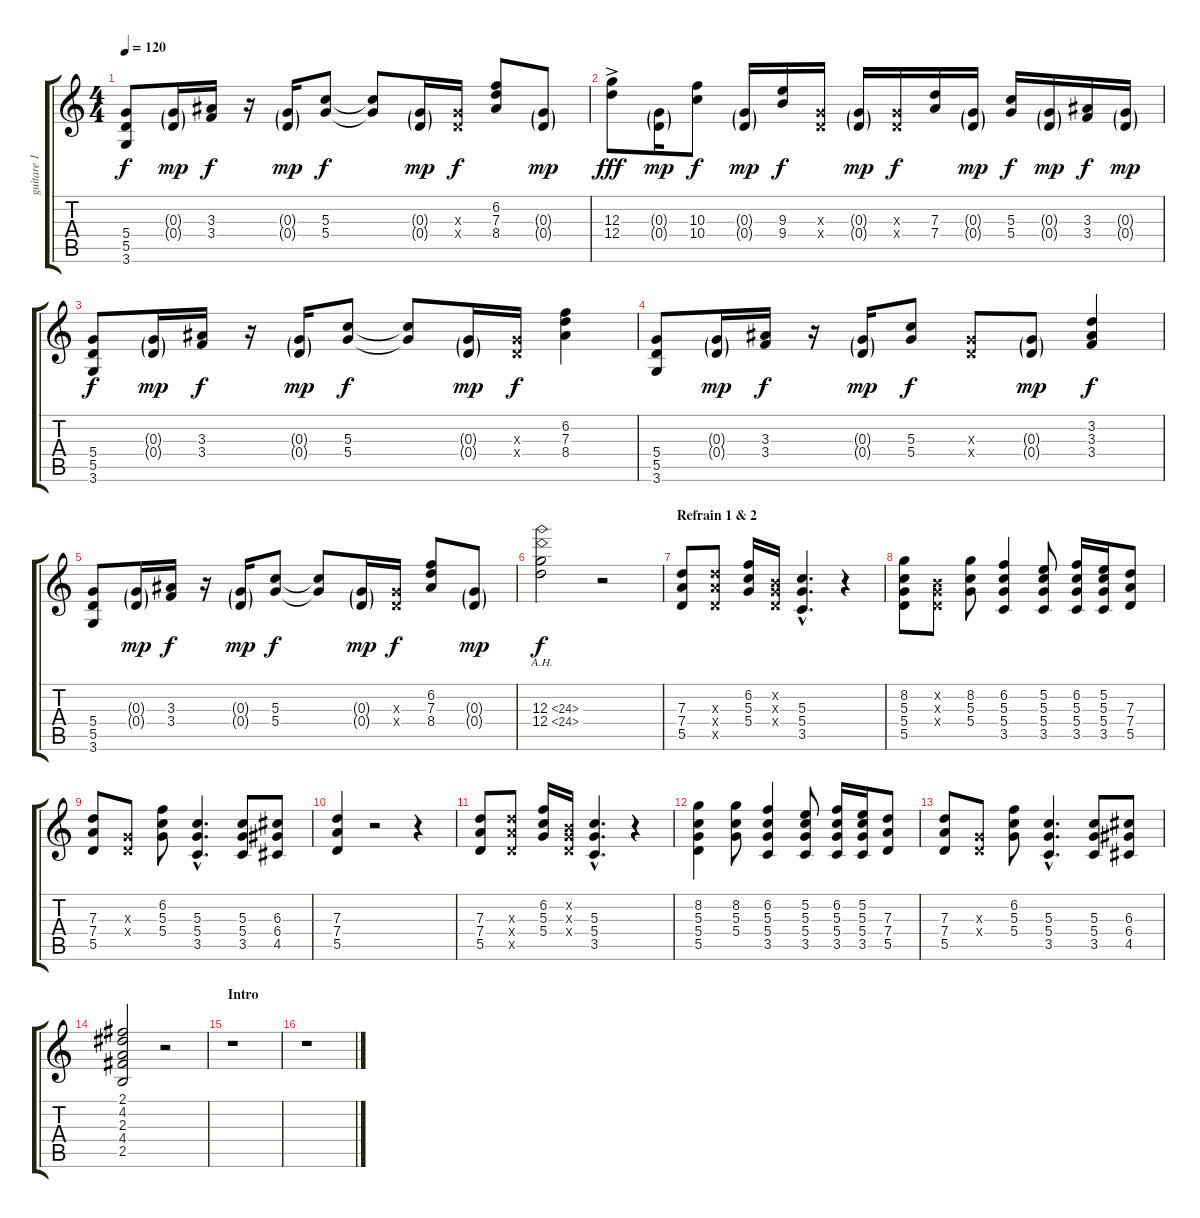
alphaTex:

\track ("guitare 1" "guitare 1") {instrument overdrivenguitar}
\staff {score tabs}
\tuning (E4 B3 G3 D3 A2 E2) {hide}
\ts (4 4)
\tempo 120
\clef g2
\ks c
(5.4 5.5 3.6).8{dy f} (0.3{g} 0.4{g}).16{dy mp} (3.3 3.4).16{dy f} r.16 (0.3{g} 0.4{g}).16{dy mp} (5.3 5.4).8{dy f} (5.3{t} 5.4{t}).8 (0.3{g} 0.4{g}).16{dy mp} (0.3{x} 0.4{x}).16{dy f} (6.2 7.3 8.4).8 (0.3{g} 0.4{g}).8{dy mp} |
(12.3{ac} 12.4).8{dy fff} (0.3{g} 0.4{g}).16{dy mp} (10.3 10.4).8{dy f} (0.3{g} 0.4{g}).16{dy mp} (9.3 9.4).16{dy f} (0.3{x} 0.4{x}).16 (0.3{g} 0.4{g}).16{dy mp} (0.3{x} 0.4{x}).16{dy f} (7.3 7.4).16 (0.3{g} 0.4{g}).16{dy mp} (5.3 5.4).16{dy f} (0.3{g} 0.4{g}).16{dy mp} (3.3 3.4).16{dy f} (0.3{g} 0.4{g}).16{dy mp} |
(5.4 5.5 3.6).8{dy f} (0.3{g} 0.4{g}).16{dy mp} (3.3 3.4).16{dy f} r.16 (0.3{g} 0.4{g}).16{dy mp} (5.3 5.4).8{dy f} (5.3{t} 5.4{t}).8 (0.3{g} 0.4{g}).16{dy mp} (0.3{x} 0.4{x}).16{dy f} (6.2 7.3 8.4).4 |
(5.4 5.5 3.6).8 (0.3{g} 0.4{g}).16{dy mp} (3.3 3.4).16{dy f} r.16 (0.3{g} 0.4{g}).16{dy mp} (5.3 5.4).8{dy f} (0.3{x} 0.4{x}).8 (0.3{g} 0.4{g}).8{dy mp} (3.2 3.3 3.4).4{dy f} |
(5.4 5.5 3.6).8 (0.3{g} 0.4{g}).16{dy mp} (3.3 3.4).16{dy f} r.16 (0.3{g} 0.4{g}).16{dy mp} (5.3 5.4).8{dy f} (5.3{t} 5.4{t}).8 (0.3{g} 0.4{g}).16{dy mp} (0.3{x} 0.4{x}).16{dy f} (6.2 7.3 8.4).8 (0.3{g} 0.4{g}).8{dy mp} |
(12.3{ah 12} 12.4{ah 12}).2{dy f} r.2 |
\section ("" "Refrain 1 & 2")
(7.3 7.4 5.5).8 (7.3{x} 7.4{x} 5.5{x}).8 (6.2 5.3 5.4).16 (0.2{x} 0.3{x} 0.4{x}).16 (5.3{hac} 5.4{hac} 3.5{hac}).4{d} r.4 |
(8.2 5.3 5.4 5.5).8 (0.2{x} 0.3{x} 0.4{x}).8 (8.2 5.3 5.4).8 (6.2 5.3 5.4 3.5).4 (5.2 5.3 5.4 3.5).8 (6.2 5.3 5.4 3.5).16 (5.2 5.3 5.4 3.5).16 (7.3 7.4 5.5).8 |
(7.3 7.4 5.5).8 (0.3{x} 0.4{x}).8 (6.2 5.3 5.4).8 (5.3{hac} 5.4{hac} 3.5{hac}).4{d} (5.3 5.4 3.5).8 (6.3 6.4 4.5).8 |
(7.3 7.4 5.5).4 r.2 r.4 |
(7.3 7.4 5.5).8 (7.3{x} 7.4{x} 5.5{x}).8 (6.2 5.3 5.4).16 (0.2{x} 0.3{x} 0.4{x}).16 (5.3{hac} 5.4{hac} 3.5{hac}).4{d} r.4 |
(8.2 5.3 5.4 5.5).4 (8.2 5.3 5.4).8 (6.2 5.3 5.4 3.5).4 (5.2 5.3 5.4 3.5).8 (6.2 5.3 5.4 3.5).16 (5.2 5.3 5.4 3.5).16 (7.3 7.4 5.5).8 |
(7.3 7.4 5.5).8 (0.3{x} 0.4{x}).8 (6.2 5.3 5.4).8 (5.3{hac} 5.4{hac} 3.5{hac}).4{d} (5.3 5.4 3.5).8 (6.3 6.4 4.5).8 |
(2.1 4.2 2.3 4.4 2.5).2 r.2 |
\section ("" "Intro")
r.1 |
r.1
